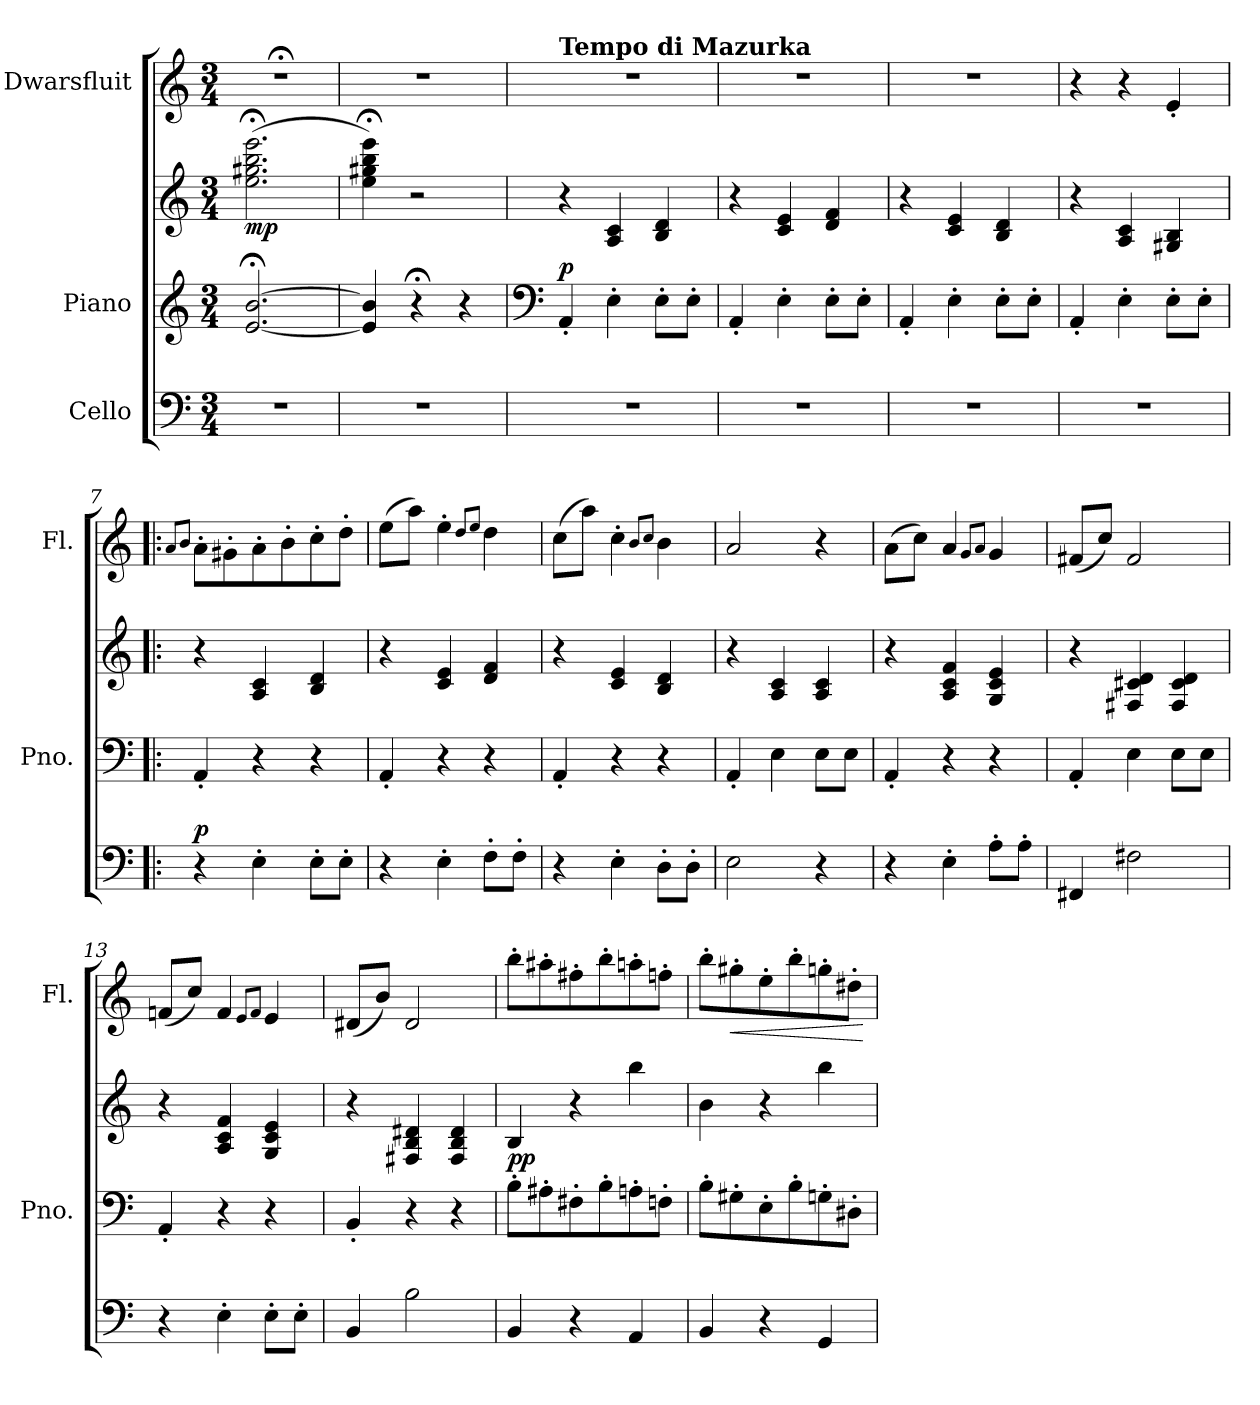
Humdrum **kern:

**kern	**dynam	**kern	**kern	**dynam	**kern	**dynam
*part3	*part3	*part2	*part2	*part2	*part1	*part1
*staff4	*staff4	*staff3	*staff2	*staff2/3	*staff1	*staff1
*I"Cello	*	*I"Piano	*	*	*I"Dwarsfluit	*
*	*	*I'Pno.	*	*	*I'Fl.	*
*clefF4	*	*clefG2	*clefG2	*	*clefG2	*
*k[]	*	*k[]	*k[]	*	*k[]	*
*M3/4	*	*M3/4	*M3/4	*	*M3/4	*
*MM120	*	*MM120	*MM120	*	*MM120	*
=1	=1	=1	=1	=1	=1	=1
!	!	!	!	!LO:DY:b	!	!
2.r	.	[2.e/;< [2.b/;<	(>2.ee\;< 2.gg#X\;< 2.bb\;< 2.eee\;<	mp	2.r;<	.
=2	=2	=2	=2	=2	=2	=2
2.r	.	4e/] 4b/]	4ee\;< 4gg#X\;< 4bb\;< 4eee\;<)	.	2.r	.
.	.	4r;<	2r	.	.	.
.	.	4r	.	.	.	.
=3	=3	=3	=3	=3	=3	=3
*	*	*clefF4	*	*	*	*
!	!	!	!	!	!LO:TX:a:B:t=Tempo di Mazurka	!
!	!	!	!	!LO:DY:a=2	!	!
2.r	.	4AA'/	4r	p	2.r	.
.	.	4E'\	4A/ 4c/	.	.	.
.	.	8E'\L	4B/ 4d/	.	.	.
.	.	8E'\J	.	.	.	.
=4	=4	=4	=4	=4	=4	=4
2.r	.	4AA'/	4r	.	2.r	.
.	.	4E'\	4c/ 4e/	.	.	.
.	.	8E'\L	4d/ 4f/	.	.	.
.	.	8E'\J	.	.	.	.
=5	=5	=5	=5	=5	=5	=5
2.r	.	4AA'/	4r	.	2.r	.
.	.	4E'\	4c/ 4e/	.	.	.
.	.	8E'\L	4B/ 4d/	.	.	.
.	.	8E'\J	.	.	.	.
=6	=6	=6	=6	=6	=6	=6
2.r	.	4AA'/	4r	.	4r	.
.	.	4E'\	4A/ 4c/	.	4r	.
.	.	8E'\L	4G#X/ 4B/	.	4e'/	.
.	.	8E'\J	.	.	.	.
!!LO:LB:g=z
=7!|:	=7!|:	=7!|:	=7!|:	=7!|:	=7!|:	=7!|:
.	.	.	.	.	8qa/L	.
.	.	.	.	.	8qb/J	.
!	!LO:DY:a	!	!	!	!	!
4r	p	4AA'/	4r	.	8a'\L	.
.	.	.	.	.	8g#X'\	.
4E'\	.	4r	4A/ 4c/	.	8a'\	.
.	.	.	.	.	8b'\	.
8E'\L	.	4r	4B/ 4d/	.	8cc'\	.
8E'\J	.	.	.	.	8dd'\J	.
=8	=8	=8	=8	=8	=8	=8
4r	.	4AA'/	4r	.	(>8ee\L	.
.	.	.	.	.	8aa\J)	.
4E'\	.	4r	4c/ 4e/	.	4ee'\	.
.	.	.	.	.	8qdd/L	.
.	.	.	.	.	8qee/J	.
8F'\L	.	4r	4d/ 4f/	.	4dd\	.
8F'\J	.	.	.	.	.	.
=9	=9	=9	=9	=9	=9	=9
4r	.	4AA'/	4r	.	(>8cc\L	.
.	.	.	.	.	8aa\J)	.
4E'\	.	4r	4c/ 4e/	.	4cc'\	.
.	.	.	.	.	8qb/L	.
.	.	.	.	.	8qcc/J	.
8D'\L	.	4r	4B/ 4d/	.	4b\	.
8D'\J	.	.	.	.	.	.
=10	=10	=10	=10	=10	=10	=10
2E\	.	4AA'/	4r	.	2a/	.
.	.	4E\	4A/ 4c/	.	.	.
4r	.	8E\L	4A/ 4c/	.	4r	.
.	.	8E\J	.	.	.	.
=11	=11	=11	=11	=11	=11	=11
4r	.	4AA'/	4r	.	(>8a\L	.
.	.	.	.	.	8cc\J)	.
4E'\	.	4r	4A/ 4c/ 4f/	.	4a/	.
.	.	.	.	.	8qg/L	.
.	.	.	.	.	8qa/J	.
8A'\L	.	4r	4G/ 4c/ 4e/	.	4g/	.
8A'\J	.	.	.	.	.	.
=12	=12	=12	=12	=12	=12	=12
4FF#X/	.	4AA'/	4r	.	(<8f#X/L	.
.	.	.	.	.	8cc/J)	.
2F#X\	.	4E\	4F#X/ 4c#X/ 4d/	.	2f#/	.
.	.	8E\L	4F#/ 4c#/ 4d/	.	.	.
.	.	8E\J	.	.	.	.
!!LO:LB:g=z
=13	=13	=13	=13	=13	=13	=13
4r	.	4AA'/	4r	.	(<8fn/L	.
.	.	.	.	.	8cc/J)	.
4E'\	.	4r	4A/ 4c/ 4f/	.	4f/	.
.	.	.	.	.	8qe/L	.
.	.	.	.	.	8qf/J	.
8E'\L	.	4r	4G/ 4c/ 4e/	.	4e/	.
8E'\J	.	.	.	.	.	.
=14	=14	=14	=14	=14	=14	=14
4BB/	.	4BB'/	4r	.	(<8d#X/L	.
.	.	.	.	.	8b/J)	.
2B\	.	4r	4F#X/ 4B/ 4d#X/	.	2d#/	.
.	.	4r	4F#/ 4B/ 4d#/	.	.	.
=15	=15	=15	=15	=15	=15	=15
!	!	!	!	!LO:DY:a=2	!	!
4BB/	.	8B'\L	4B/	pp	8bb'\L	.
.	.	8A#X'\	.	.	8aa#X'\	.
4r	.	8F#X'\	4r	.	8ff#X'\	.
.	.	8B'\	.	.	8bb'\	.
4AA/	.	8An'\	4bb\	.	8aan'\	.
.	.	8Fn'\J	.	.	8ffn'\J	.
=16	=16	=16	=16	=16	=16	=16
4BB/	.	8B'\L	4b\	.	8bb'\L	.
!	!	!	!	!	!	!LO:HP:b
.	.	8G#X'\	.	.	8gg#X'\	<
4r	.	8E'\	4r	.	8ee'\	.
.	.	8B'\	.	.	8bb'\	.
4GG/	.	8Gn'\	4bb\	.	8ggn'\	.
.	.	8D#X'\J	.	.	8dd#X'\J	.
.	.	.	.	.	.	[
=	=	=	=	=	=	=
*-	*-	*-	*-	*-	*-	*-
